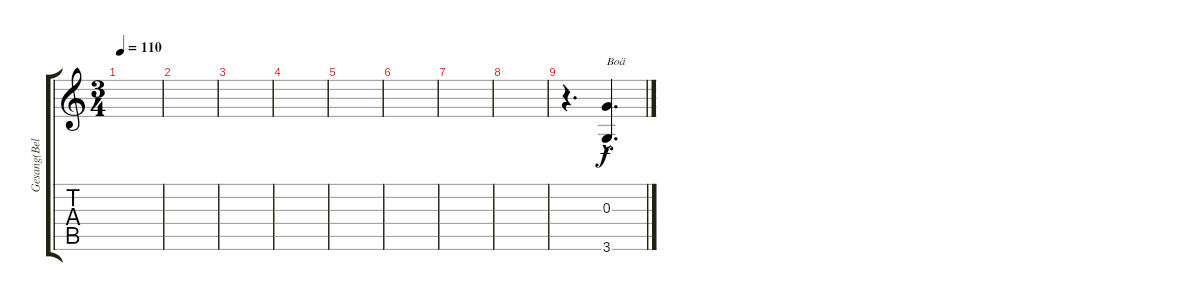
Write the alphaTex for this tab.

\track ("Gesang(Bela+Sahnie)" "Gesang(Bel") {instrument contrabass}
\staff {score tabs}
\tuning (E4 B3 G3 D3 A2 E2) {hide}
\ts (3 4)
\tempo 110
\clef g2
\ks c
|
|
|
|
|
|
|
|
r.4{d} (0.3{hac} 3.6{hac}).4{d txt "Boä"}
